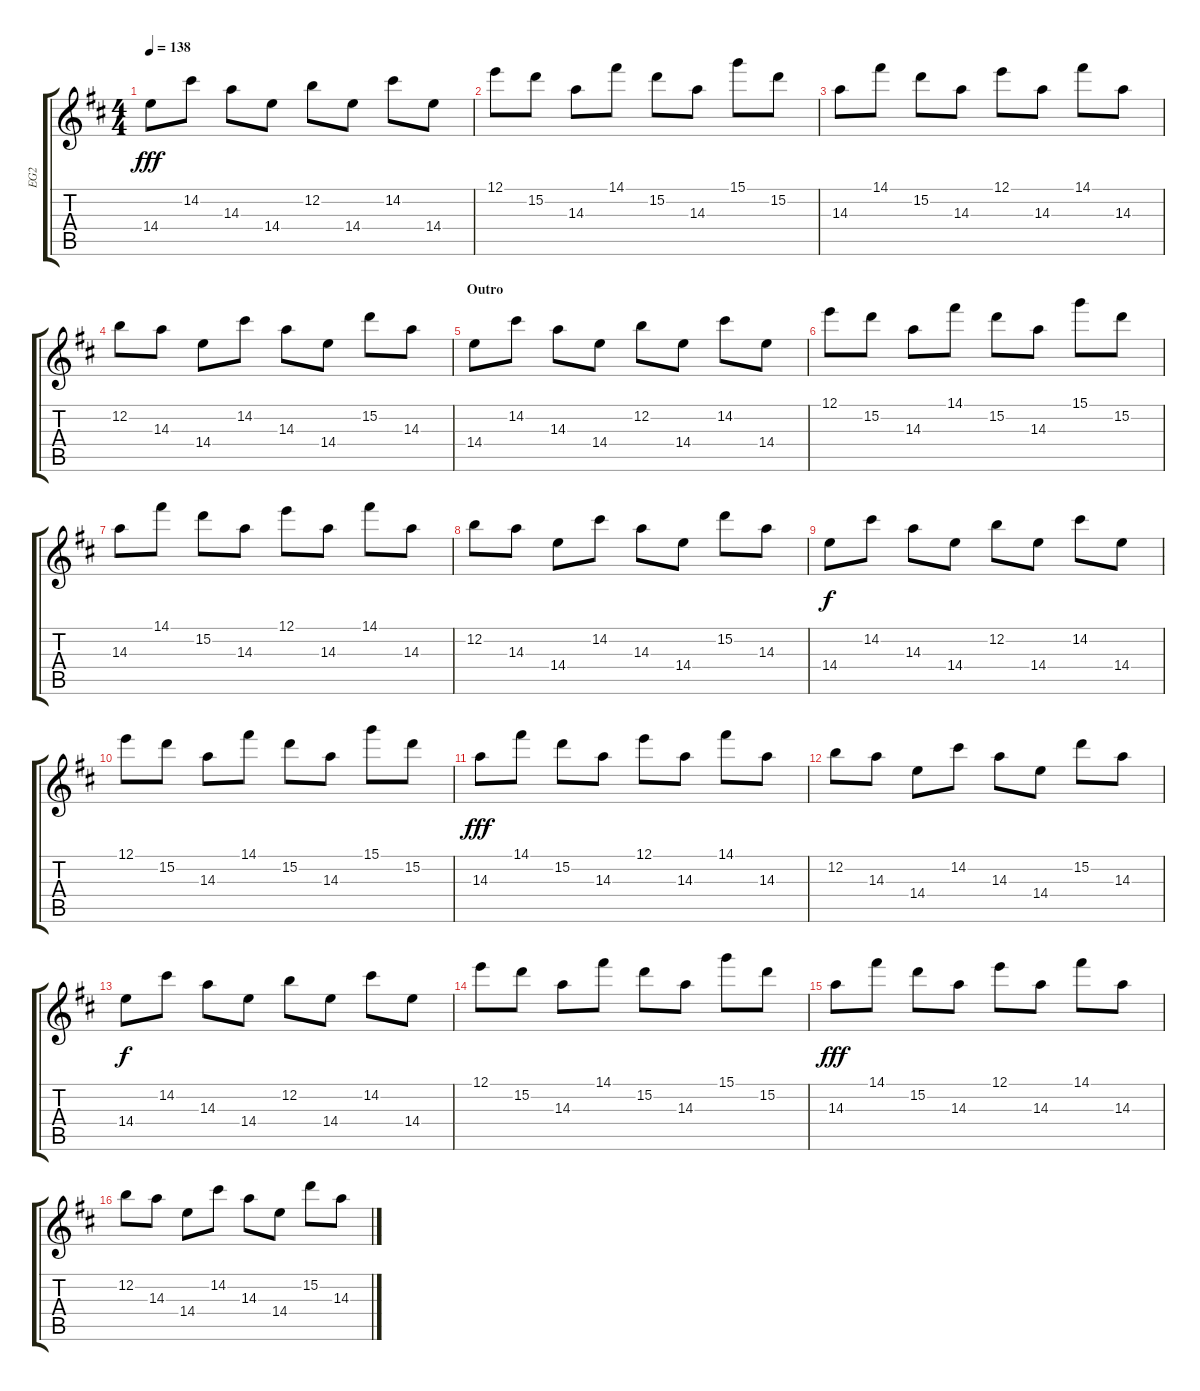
\track ("EG2" "EG2") {instrument distortionguitar}
\staff {score tabs}
\tuning (E4 B3 G3 D3 A2 E2) {hide}
\ts (4 4)
\tempo 138
\clef g2
\ks d
14.4.8{dy fff} 14.2.8 14.3.8 14.4.8 12.2.8 14.4.8 14.2.8 14.4.8 |
12.1.8 15.2.8 14.3.8 14.1.8 15.2.8 14.3.8 15.1.8 15.2.8 |
14.3.8 14.1.8 15.2.8 14.3.8 12.1.8 14.3.8 14.1.8 14.3.8 |
12.2.8 14.3.8 14.4.8 14.2.8 14.3.8 14.4.8 15.2.8 14.3.8 |
\section ("" "Outro")
14.4.8 14.2.8 14.3.8 14.4.8 12.2.8 14.4.8 14.2.8 14.4.8 |
12.1.8 15.2.8 14.3.8 14.1.8 15.2.8 14.3.8 15.1.8 15.2.8 |
14.3.8 14.1.8 15.2.8 14.3.8 12.1.8 14.3.8 14.1.8 14.3.8 |
12.2.8 14.3.8 14.4.8 14.2.8 14.3.8 14.4.8 15.2.8 14.3.8 |
14.4.8{dy f} 14.2.8 14.3.8 14.4.8 12.2.8 14.4.8 14.2.8 14.4.8 |
12.1.8 15.2.8 14.3.8 14.1.8 15.2.8 14.3.8 15.1.8 15.2.8 |
14.3.8{dy fff} 14.1.8 15.2.8 14.3.8 12.1.8 14.3.8 14.1.8 14.3.8 |
12.2.8 14.3.8 14.4.8 14.2.8 14.3.8 14.4.8 15.2.8 14.3.8 |
14.4.8{dy f} 14.2.8 14.3.8 14.4.8 12.2.8 14.4.8 14.2.8 14.4.8 |
12.1.8 15.2.8 14.3.8 14.1.8 15.2.8 14.3.8 15.1.8 15.2.8 |
14.3.8{dy fff} 14.1.8 15.2.8 14.3.8 12.1.8 14.3.8 14.1.8 14.3.8 |
12.2.8 14.3.8 14.4.8 14.2.8 14.3.8 14.4.8 15.2.8 14.3.8
